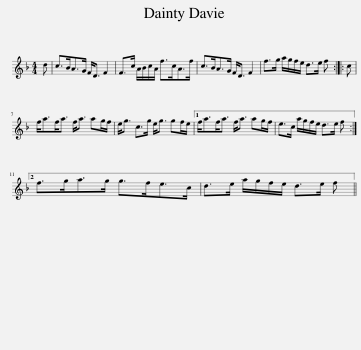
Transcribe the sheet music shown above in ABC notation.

X:1
L:1/8
M:4/4
I:linebreak $
K:F
V:1 treble
V:1
 d | c>BA>G F<D F2 | F>c A/B/c/A/ f>cA>f | c>BA>G F<D F2 | f>g a/g/f/e/ d>e f :: %5
 c |$ f<af<a f<a ag/f/ | e<g c>g e<g gf/e/ |1 f<af<a f<a ag/f/ | e>c a/g/f/e/ d>e f :|2$ %10
 f>ga>g g>fe>c | d>e a/g/f/e/ d>e f || %12
